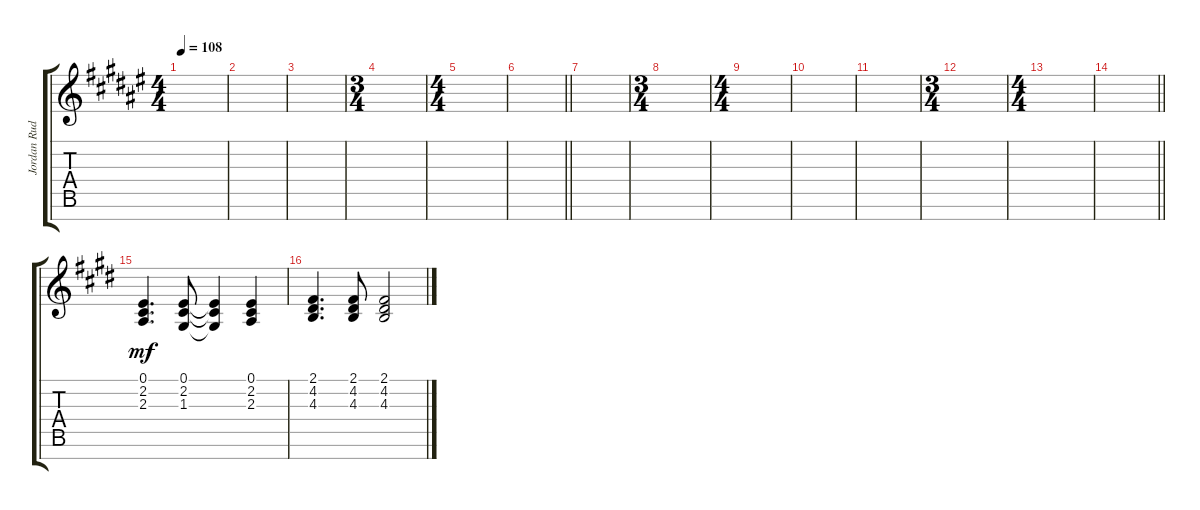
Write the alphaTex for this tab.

\track ("Jordan Rudess" "Jordan Rud") {instrument stringensemble1}
\staff {score tabs}
\tuning (E4 B3 G3 D3 A2 E2 B1) {hide}
\ts (4 4)
\tempo 108
\clef g2
\ks f#
|
|
|
\ts (3 4)
|
\ts (4 4)
|
\barLineRight lightlight
|
|
\ts (3 4)
|
\ts (4 4)
|
|
|
\ts (3 4)
|
\ts (4 4)
|
\barLineRight lightlight
|
\ks e
(0.1 2.2 2.3).4{d dy mf} (0.1 2.2 1.3).8 (0.1{t} 2.2{t} 1.3{t}).4 (0.1 2.2 2.3).4 |
(2.1 4.2 4.3).4{d} (2.1 4.2 4.3).8 (2.1 4.2 4.3).2
